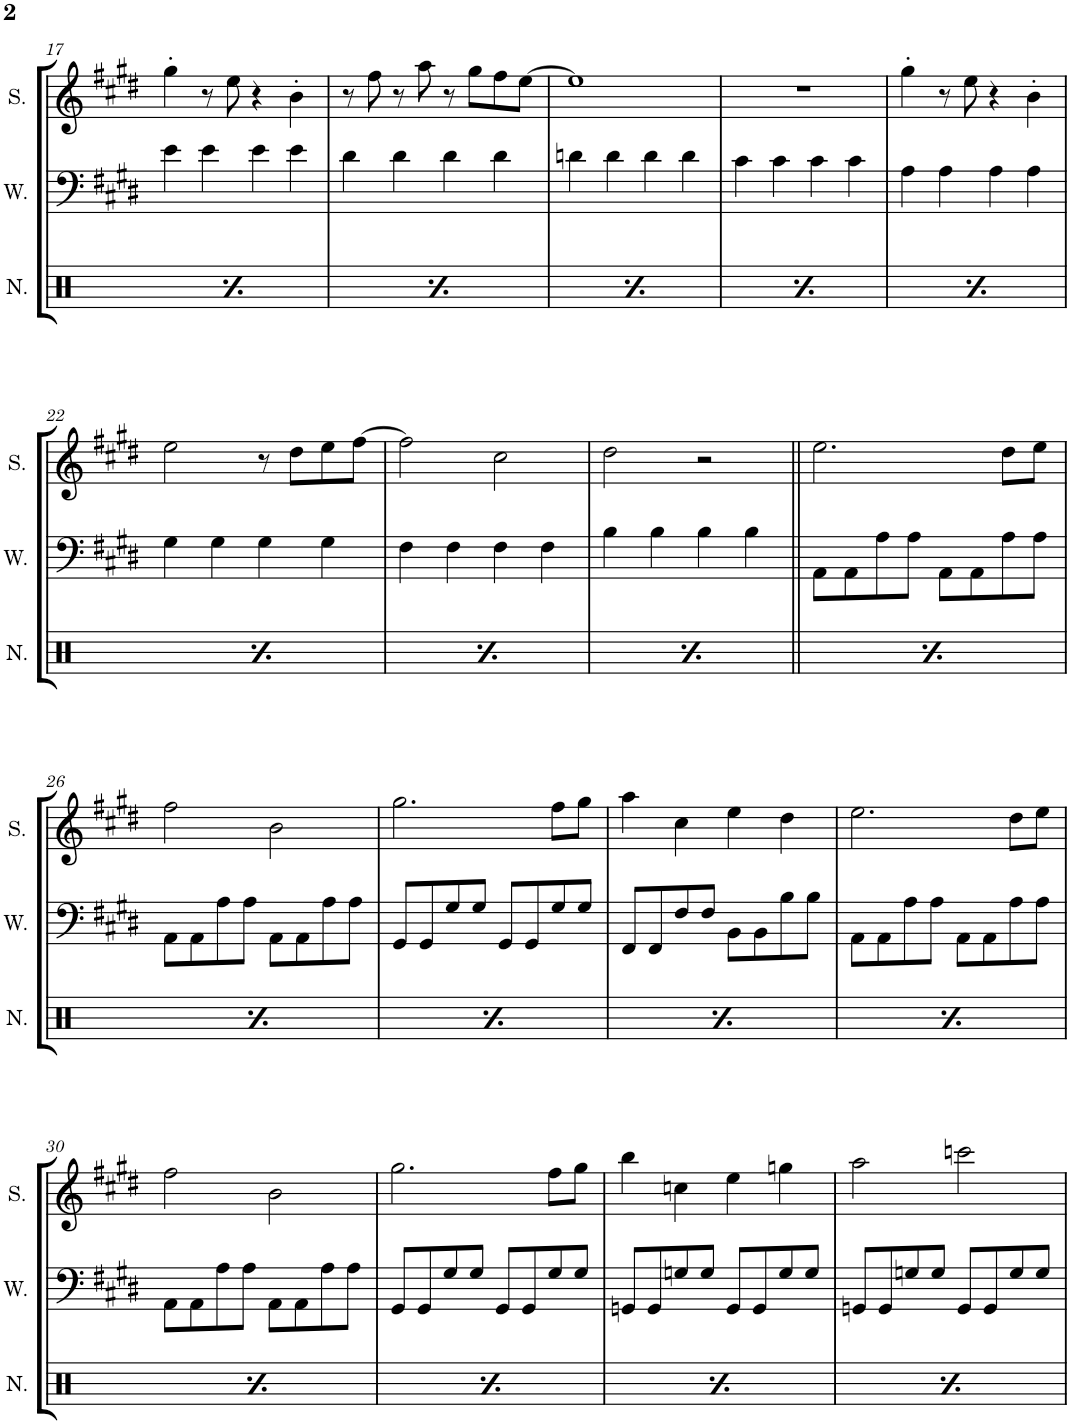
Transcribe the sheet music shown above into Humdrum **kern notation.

**kern	**kern	**kern	**kern
*part4	*part3	*part2	*part1
*staff4	*staff3	*staff2	*staff1
*I"Noise	*I"Wave	*I"Square Synthesizer	*I"Square
*I'N.	*I'W.	*	*I'S.
!!LO:PB:g=z
*clefX	*clefF4	*clefG2	*clefG2
*k[]	*k[f#c#g#d#]	*k[f#c#g#d#]	*k[f#c#g#d#]
*M4/4	*M4/4	*M4/4	*M4/4
*met(c)	*met(c)	*met(c)	*met(c)
=17	=17	=17	=17
!	!	!LO:N:vis=16	!
8Rf\L	4e\	16.r	4gg#'\
.	.	4gg#'	.
8Rf\	.	.	.
8Rcc\	4e\	.	8r
.	.	8r	.
8Rf\J	.	.	8ee\
.	.	8ee	.
8Rf\L	4e\	.	4r
.	.	4r	.
8Rf\	.	.	.
8Rcc\	4e\	.	4b'\
.	.	[32b'\KKL	.
8Rf\J	.	8b\J]	.
=18	=18	=18	=18
!	!	!LO:N:vis=16	!
8Rf\L	4d#\	16.r	8r
.	.	8r	.
8Rf\	.	.	8ff#\
.	.	8ff#	.
8Rcc\	4d#\	.	8r
.	.	8r	.
8Rf\J	.	.	8aa\
.	.	8aa	.
8Rf\L	4d#\	.	8r
.	.	8r	.
8Rf\	.	.	8gg#\L
.	.	8gg#	.
8Rcc\	4d#\	.	8ff#\
.	.	8ff#\L	.
8Rf\J	.	.	[8ee\J
.	.	[32ee\Jkk	.
=19	=19	=19	=19
8Rf\L	4dn\	16.ee\LL_	1ee]
.	.	32ee\JJk_	.
8Rf\	.	2..ee_	.
8Rcc\	4d\	.	.
8Rf\J	.	.	.
8Rf\L	4d\	.	.
8Rf\	.	.	.
8Rcc\	4d\	.	.
8Rf\J	.	.	.
=20	=20	=20	=20
8Rf\L	4c#\	16.ee]	1r
.	.	32r	.
8Rf\	.	8r	.
8Rcc\	4c#\	4r	.
8Rf\J	.	.	.
8Rf\L	4c#\	2r	.
8Rf\	.	.	.
8Rcc\	4c#\	.	.
8Rf\J	.	.	.
=21	=21	=21	=21
!	!	!LO:N:vis=16	!
8Rf\L	4A\	16.r	4gg#'\
.	.	4gg#'	.
8Rf\	.	.	.
8Rcc\	4A\	.	8r
.	.	8r	.
8Rf\J	.	.	8ee\
.	.	8ee	.
8Rf\L	4A\	.	4r
.	.	4r	.
8Rf\	.	.	.
8Rcc\	4A\	.	4b'\
.	.	[32b'\KKL	.
8Rf\J	.	8b\J]	.
!!LO:LB:g=z
=22	=22	=22	=22
!	!	!LO:N:vis=16	!
8Rf\L	4G#\	16.r	2ee\
.	.	2ee	.
8Rf\	.	.	.
8Rcc\	4G#\	.	.
8Rf\J	.	.	.
8Rf\L	4G#\	.	8r
.	.	8r	.
8Rf\	.	.	8dd#\L
.	.	8dd#	.
8Rcc\	4G#\	.	8ee\
.	.	8ee\L	.
8Rf\J	.	.	[8ff#\J
.	.	[32ff#\Jkk	.
=23	=23	=23	=23
8Rf\L	4F#\	16.ff#_	2ff#\]
.	.	2ff#]	.
8Rf\	.	.	.
8Rcc\	4F#\	.	.
8Rf\J	.	.	.
8Rf\L	4F#\	.	2cc#\
.	.	[32cc#	.
8Rf\	.	4.cc#_	.
8Rcc\	4F#\	.	.
8Rf\J	.	.	.
=24	=24	=24	=24
8Rf\L	4B\	16.cc#]	2dd#\
.	.	2dd#	.
8Rf\	.	.	.
8Rcc\	4B\	.	.
8Rf\J	.	.	.
8Rf\L	4B\	.	2r
.	.	32r	.
8Rf\	.	8r	.
8Rcc\	4B\	4r	.
8Rf\J	.	.	.
=25||	=25||	=25||	=25||
!	!	!LO:N:vis=16	!
8Rf\L	8AA\L	16.r	2.ee\
.	.	2.ee	.
8Rf\	8AA\	.	.
8Rcc\	8A\	.	.
8Rf\J	8A\J	.	.
8Rf\L	8AA\L	.	.
8Rf\	8AA\	.	.
8Rcc\	8A\	.	8dd#\L
.	.	8dd#\L	.
8Rf\J	8A\J	.	8ee\J
.	.	[32ee\Jkk	.
!!LO:LB:g=z
=26	=26	=26	=26
8Rf\L	8AA\L	16.ee]	2ff#\
.	.	2ff#	.
8Rf\	8AA\	.	.
8Rcc\	8A\	.	.
8Rf\J	8A\J	.	.
8Rf\L	8AA\L	.	2b\
.	.	[32b	.
8Rf\	8AA\	4.b_	.
8Rcc\	8A\	.	.
8Rf\J	8A\J	.	.
=27	=27	=27	=27
8Rf\L	8GG#/L	16.b]	2.gg#\
.	.	2.gg#	.
8Rf\	8GG#/	.	.
8Rcc\	8G#/	.	.
8Rf\J	8G#/J	.	.
8Rf\L	8GG#/L	.	.
8Rf\	8GG#/	.	.
8Rcc\	8G#/	.	8ff#\L
.	.	8ff#\L	.
8Rf\J	8G#/J	.	8gg#\J
.	.	[32gg#\Jkk	.
=28	=28	=28	=28
8Rf\L	8FF#/L	16.gg#]	4aa\
.	.	4aa	.
8Rf\	8FF#/	.	.
8Rcc\	8F#/	.	4cc#\
.	.	4cc#	.
8Rf\J	8F#/J	.	.
8Rf\L	8BB\L	.	4ee\
.	.	4ee	.
8Rf\	8BB\	.	.
8Rcc\	8B\	.	4dd#\
.	.	[32dd#\KKL	.
8Rf\J	8B\J	8dd#\J_	.
=29	=29	=29	=29
8Rf\L	8AA\L	16.dd#]	2.ee\
.	.	2.ee	.
8Rf\	8AA\	.	.
8Rcc\	8A\	.	.
8Rf\J	8A\J	.	.
8Rf\L	8AA\L	.	.
8Rf\	8AA\	.	.
8Rcc\	8A\	.	8dd#\L
.	.	8dd#\L	.
8Rf\J	8A\J	.	8ee\J
.	.	[32ee\Jkk	.
!!LO:LB:g=z
=30	=30	=30	=30
8Rf\L	8AA\L	16.ee]	2ff#\
.	.	2ff#	.
8Rf\	8AA\	.	.
8Rcc\	8A\	.	.
8Rf\J	8A\J	.	.
8Rf\L	8AA\L	.	2b\
.	.	[32b	.
8Rf\	8AA\	4.b_	.
8Rcc\	8A\	.	.
8Rf\J	8A\J	.	.
=31	=31	=31	=31
8Rf\L	8GG#/L	16.b]	2.gg#\
.	.	2.gg#	.
8Rf\	8GG#/	.	.
8Rcc\	8G#/	.	.
8Rf\J	8G#/J	.	.
8Rf\L	8GG#/L	.	.
8Rf\	8GG#/	.	.
8Rcc\	8G#/	.	8ff#\L
.	.	8ff#\L	.
8Rf\J	8G#/J	.	8gg#\J
.	.	[32gg#\Jkk	.
=32	=32	=32	=32
8Rf\L	8GGn/L	16.gg#]	4bb\
.	.	4bb	.
8Rf\	8GG/	.	.
8Rcc\	8Gn/	.	4ccn\
.	.	4ccn	.
8Rf\J	8G/J	.	.
8Rf\L	8GG/L	.	4ee\
.	.	4ee	.
8Rf\	8GG/	.	.
8Rcc\	8G/	.	4ggn\
.	.	[32ggn\KKL	.
8Rf\J	8G/J	8gg\J_	.
=33	=33	=33	=33
8Rf\L	8GGn/L	16.gg]	2aa\
.	.	2aa	.
8Rf\	8GG/	.	.
8Rcc\	8Gn/	.	.
8Rf\J	8G/J	.	.
8Rf\L	8GG/L	.	2cccn\
.	.	[32cccn	.
8Rf\	8GG/	4.ccc_	.
8Rcc\	8G/	.	.
8Rf\J	8G/J	.	.
=	=	=	=
*-	*-	*-	*-
